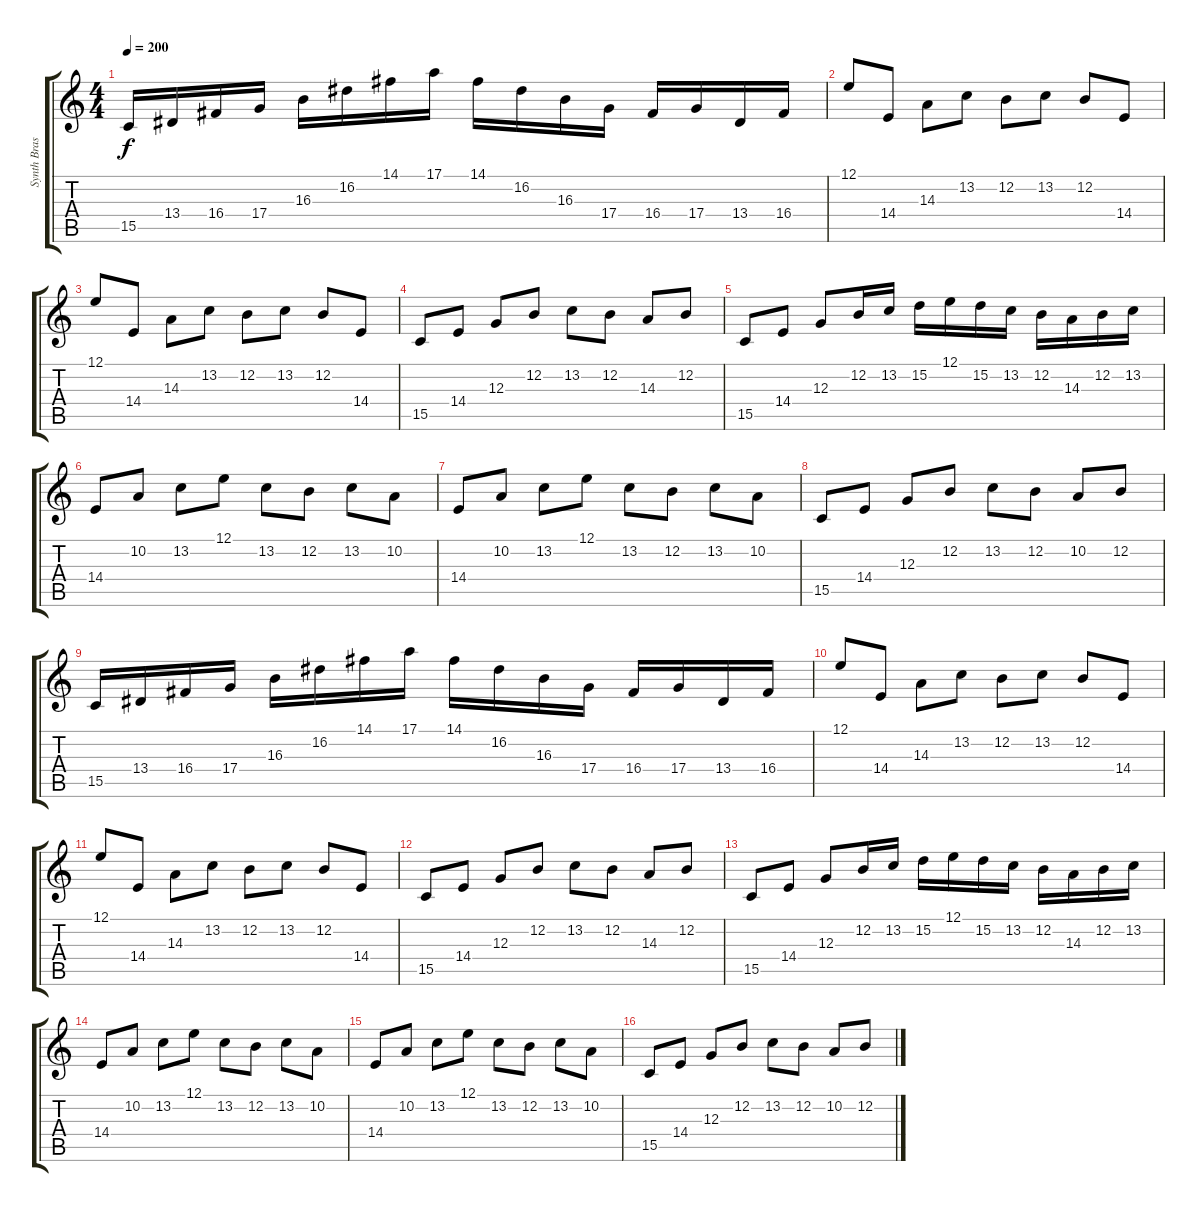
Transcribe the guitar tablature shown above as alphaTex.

\track ("Synth Brass" "Synth Bras") {instrument synthbrass1}
\staff {score tabs}
\tuning (E4 B3 G3 D3 A2 E2) {hide}
\ts (4 4)
\tempo 200
\clef g2
\ks c
15.5.16{dy f} 13.4.16 16.4.16 17.4.16 16.3.16 16.2.16 14.1.16 17.1.16 14.1.16 16.2.16 16.3.16 17.4.16 16.4.16 17.4.16 13.4.16 16.4.16 |
12.1.8 14.4.8 14.3.8 13.2.8 12.2.8 13.2.8 12.2.8 14.4.8 |
12.1.8 14.4.8 14.3.8 13.2.8 12.2.8 13.2.8 12.2.8 14.4.8 |
15.5.8 14.4.8 12.3.8 12.2.8 13.2.8 12.2.8 14.3.8 12.2.8 |
15.5.8 14.4.8 12.3.8 12.2.16 13.2.16 15.2.16 12.1.16 15.2.16 13.2.16 12.2.16 14.3.16 12.2.16 13.2.16 |
14.4.8 10.2.8 13.2.8 12.1.8 13.2.8 12.2.8 13.2.8 10.2.8 |
14.4.8 10.2.8 13.2.8 12.1.8 13.2.8 12.2.8 13.2.8 10.2.8 |
15.5.8 14.4.8 12.3.8 12.2.8 13.2.8 12.2.8 10.2.8 12.2.8 |
15.5.16 13.4.16 16.4.16 17.4.16 16.3.16 16.2.16 14.1.16 17.1.16 14.1.16 16.2.16 16.3.16 17.4.16 16.4.16 17.4.16 13.4.16 16.4.16 |
12.1.8 14.4.8 14.3.8 13.2.8 12.2.8 13.2.8 12.2.8 14.4.8 |
12.1.8 14.4.8 14.3.8 13.2.8 12.2.8 13.2.8 12.2.8 14.4.8 |
15.5.8 14.4.8 12.3.8 12.2.8 13.2.8 12.2.8 14.3.8 12.2.8 |
15.5.8 14.4.8 12.3.8 12.2.16 13.2.16 15.2.16 12.1.16 15.2.16 13.2.16 12.2.16 14.3.16 12.2.16 13.2.16 |
14.4.8 10.2.8 13.2.8 12.1.8 13.2.8 12.2.8 13.2.8 10.2.8 |
14.4.8 10.2.8 13.2.8 12.1.8 13.2.8 12.2.8 13.2.8 10.2.8 |
15.5.8 14.4.8 12.3.8 12.2.8 13.2.8 12.2.8 10.2.8 12.2.8
